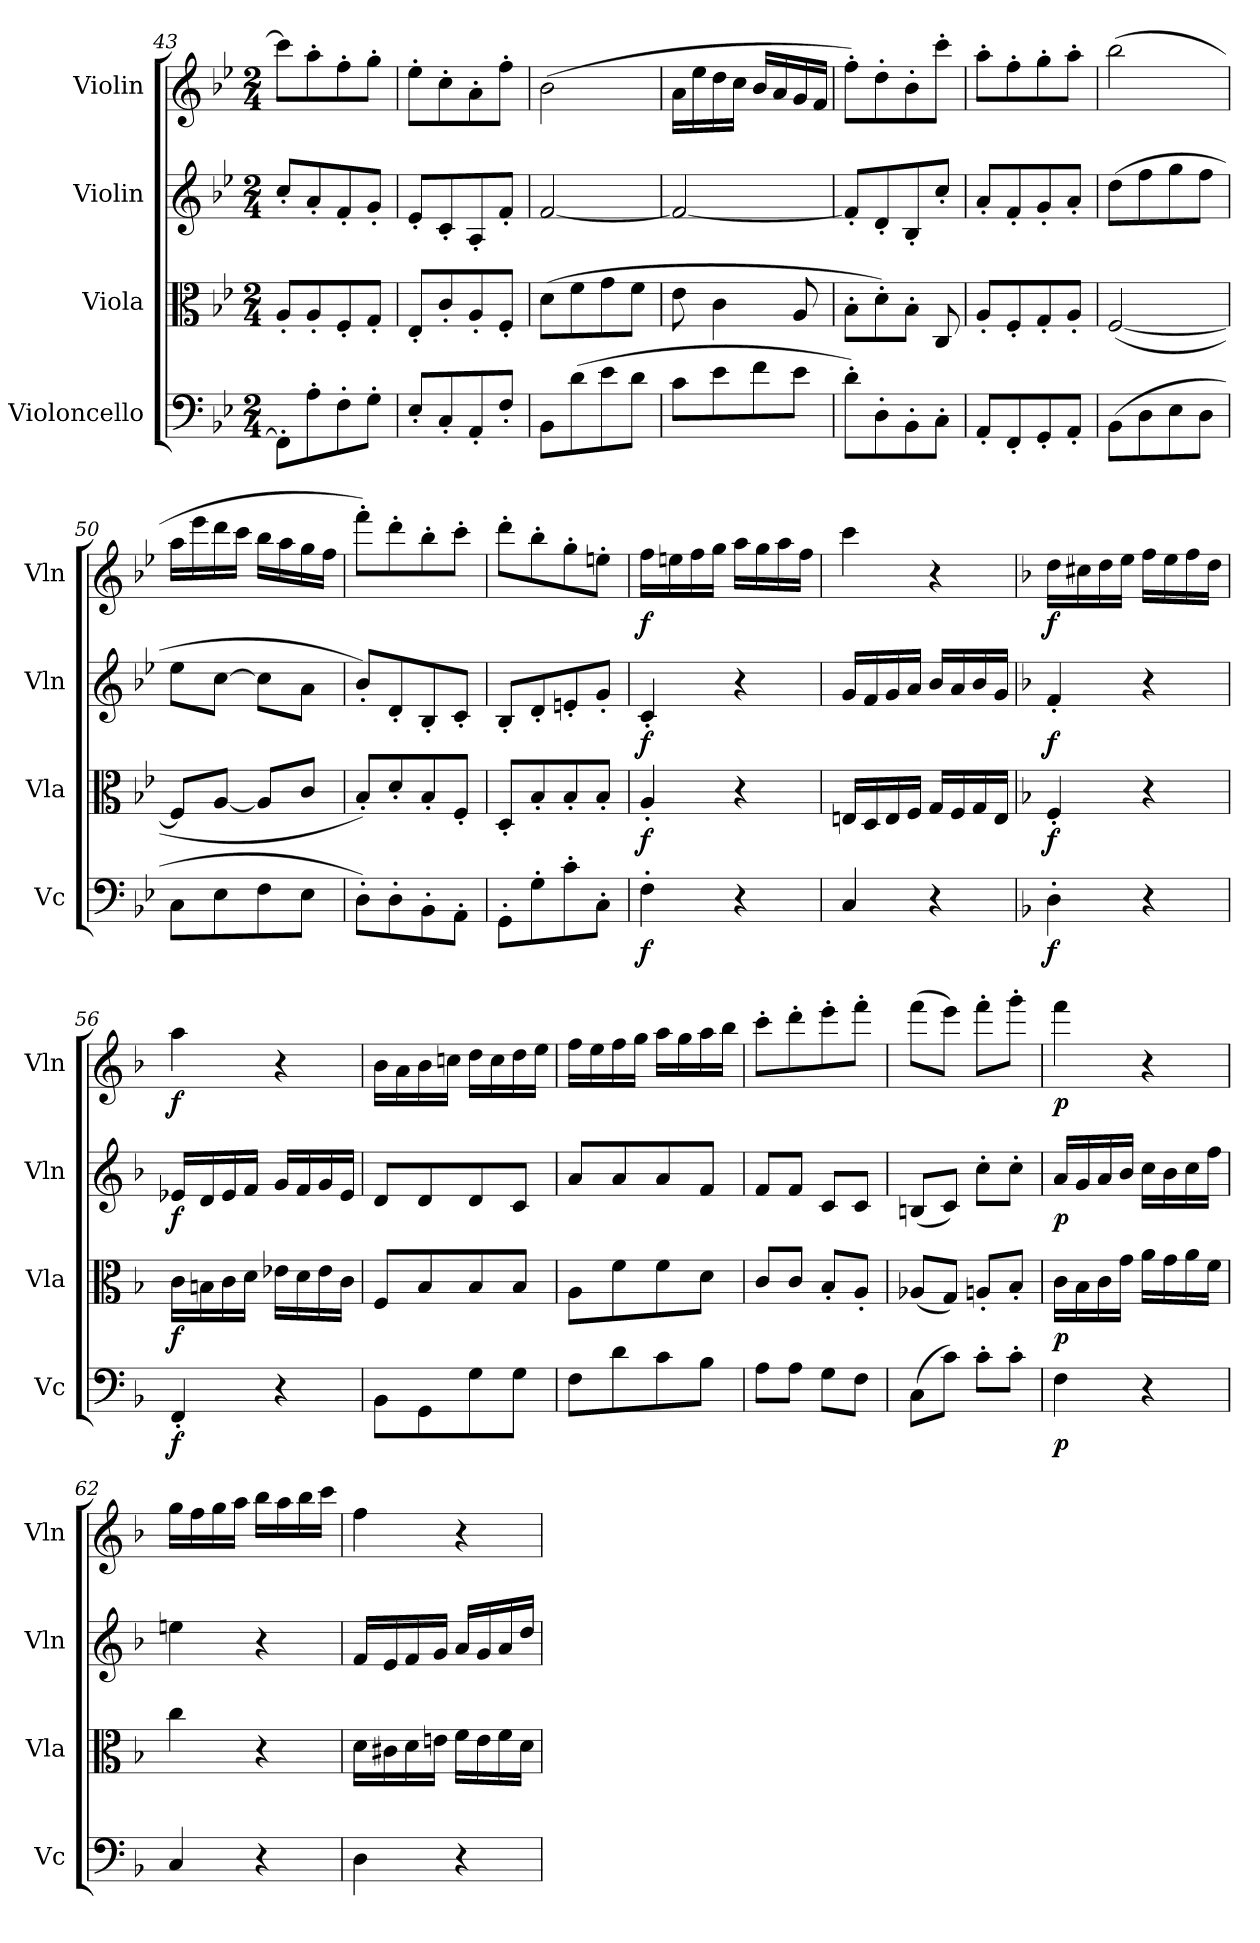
**kern	**dynam	**kern	**dynam	**kern	**dynam	**kern	**dynam
*part4	*part4	*part3	*part3	*part2	*part2	*part1	*part1
*staff4	*staff4	*staff3	*staff3	*staff2	*staff2	*staff1	*staff1
*I"Violoncello	*	*I"Viola	*	*I"Violin	*	*I"Violin	*
*I'Vc	*	*I'Vla	*	*I'Vln	*	*I'Vln	*
*clefF4	*	*clefC3	*	*clefG2	*	*clefG2	*
*k[b-e-]	*	*k[b-e-]	*	*k[b-e-]	*	*k[b-e-]	*
*M2/4	*	*M2/4	*	*M2/4	*	*M2/4	*
=43	=43	=43	=43	=43	=43	=43	=43
8FF'/L]	.	8A'/L	.	8cc'/L	.	8ccc\L]	.
8A'\	.	8A'/	.	8a'/	.	8aa'\	.
8F'\	.	8F'/	.	8f'/	.	8ff'\	.
8G'\J	.	8G'/J	.	8g'/J	.	8gg'\J	.
=44	=44	=44	=44	=44	=44	=44	=44
8E-'/L	.	8E-'/L	.	8e-'/L	.	8ee-'\L	.
8C'/	.	8c'/	.	8c'/	.	8cc'\	.
8AA'/	.	8A'/	.	8A'/	.	8a'\	.
8F'/J	.	8F'/J	.	8f'/J	.	8ff'\J	.
=45	=45	=45	=45	=45	=45	=45	=45
8BB-\L	.	(8d\L	.	[2f/	.	(2b-\	.
(8d\	.	8f\	.	.	.	.	.
8e-\	.	8g\	.	.	.	.	.
8d\J	.	8f\J	.	.	.	.	.
=46	=46	=46	=46	=46	=46	=46	=46
8c\L	.	8e-\	.	2f/_	.	16a\LL	.
.	.	.	.	.	.	16ee-\	.
8e-\	.	4c\	.	.	.	16dd\	.
.	.	.	.	.	.	16cc\JJ	.
8f\	.	.	.	.	.	16b-/LL	.
.	.	.	.	.	.	16a/	.
8e-\J	.	8A/	.	.	.	16g/	.
.	.	.	.	.	.	16f/JJ	.
=47	=47	=47	=47	=47	=47	=47	=47
8d'\L)	.	8B-'\L	.	8f'/L]	.	8ff'\L)	.
8D'\	.	8d'\)	.	8d'/	.	8dd'\	.
8BB-'\	.	8B-'\J	.	8B-'/	.	8b-'\	.
8C'\J	.	8C/	.	8cc'/J	.	8ccc'\J	.
=48	=48	=48	=48	=48	=48	=48	=48
8AA'/L	.	8A'/L	.	8a'/L	.	8aa'\L	.
8FF'/	.	8F'/	.	8f'/	.	8ff'\	.
8GG'/	.	8G'/	.	8g'/	.	8gg'\	.
8AA'/J	.	8A'/J	.	8a'/J	.	8aa'\J	.
=49	=49	=49	=49	=49	=49	=49	=49
(8BB-\L	.	([2F/	.	(8dd\L	.	(2bb-\	.
8D\	.	.	.	8ff\	.	.	.
8E-\	.	.	.	8gg\	.	.	.
8D\J	.	.	.	8ff\J	.	.	.
=50	=50	=50	=50	=50	=50	=50	=50
8C\L	.	8F/L]	.	8ee-\L	.	16aa\LL	.
.	.	.	.	.	.	16eee-\	.
8E-\	.	[8A/J	.	[8cc\J	.	16ddd\	.
.	.	.	.	.	.	16ccc\JJ	.
8F\	.	8A/L]	.	8cc\L]	.	16bb-\LL	.
.	.	.	.	.	.	16aa\	.
8E-\J	.	8c/J	.	8a\J	.	16gg\	.
.	.	.	.	.	.	16ff\JJ	.
=51	=51	=51	=51	=51	=51	=51	=51
8D'\L)	.	8B-'/L)	.	8b-'/L)	.	8fff'\L)	.
8D'\	.	8d'/	.	8d'/	.	8ddd'\	.
8BB-'\	.	8B-'/	.	8B-'/	.	8bb-'\	.
8AA'\J	.	8F'/J	.	8c'/J	.	8ccc'\J	.
=52	=52	=52	=52	=52	=52	=52	=52
8GG'\L	.	8D'/L	.	8B-'/L	.	8ddd'\L	.
8G'\	.	8B-'/	.	8d'/	.	8bb-'\	.
8c'\	.	8B-'/	.	8en'/	.	8gg'\	.
8C'\J	.	8B-'/J	.	8g'/J	.	8een'\J	.
=53	=53	=53	=53	=53	=53	=53	=53
4F'\	f	4A'/	f	4c'/	f	16ff\LL	f
.	.	.	.	.	.	16een\	.
.	.	.	.	.	.	16ff\	.
.	.	.	.	.	.	16gg\JJ	.
4r	.	4r	.	4r	.	16aa\LL	.
.	.	.	.	.	.	16gg\	.
.	.	.	.	.	.	16aa\	.
.	.	.	.	.	.	16ff\JJ	.
=54	=54	=54	=54	=54	=54	=54	=54
4C/	.	16En/LL	.	16g/LL	.	4ccc\	.
.	.	16D/	.	16f/	.	.	.
.	.	16E/	.	16g/	.	.	.
.	.	16F/JJ	.	16a/JJ	.	.	.
4r	.	16G/LL	.	16b-/LL	.	4r	.
.	.	16F/	.	16a/	.	.	.
.	.	16G/	.	16b-/	.	.	.
.	.	16E/JJ	.	16g/JJ	.	.	.
=55	=55	=55	=55	=55	=55	=55	=55
*k[b-]	*	*k[b-]	*	*k[b-]	*	*k[b-]	*
4D'\	f	4F'/	f	4f'/	f	16dd\LL	f
.	.	.	.	.	.	16cc#X\	.
.	.	.	.	.	.	16dd\	.
.	.	.	.	.	.	16ee\JJ	.
4r	.	4r	.	4r	.	16ff\LL	.
.	.	.	.	.	.	16ee\	.
.	.	.	.	.	.	16ff\	.
.	.	.	.	.	.	16dd\JJ	.
=56	=56	=56	=56	=56	=56	=56	=56
4FF'/	f	16c\LL	f	16e-X/LL	f	4aa\	f
.	.	16Bn\	.	16d/	.	.	.
.	.	16c\	.	16e-/	.	.	.
.	.	16d\JJ	.	16f/JJ	.	.	.
4r	.	16e-X\LL	.	16g/LL	.	4r	.
.	.	16d\	.	16f/	.	.	.
.	.	16e-\	.	16g/	.	.	.
.	.	16c\JJ	.	16e-/JJ	.	.	.
=57	=57	=57	=57	=57	=57	=57	=57
8BB-\L	.	8F/L	.	8d/L	.	16b-\LL	.
.	.	.	.	.	.	16a\	.
8GG\	.	8B-/	.	8d/	.	16b-\	.
.	.	.	.	.	.	16ccn\JJ	.
8G\	.	8B-/	.	8d/	.	16dd\LL	.
.	.	.	.	.	.	16cc\	.
8G\J	.	8B-/J	.	8c/J	.	16dd\	.
.	.	.	.	.	.	16ee\JJ	.
=58	=58	=58	=58	=58	=58	=58	=58
8F\L	.	8A\L	.	8a/L	.	16ff\LL	.
.	.	.	.	.	.	16ee\	.
8d\	.	8f\	.	8a/	.	16ff\	.
.	.	.	.	.	.	16gg\JJ	.
8c\	.	8f\	.	8a/	.	16aa\LL	.
.	.	.	.	.	.	16gg\	.
8B-\J	.	8d\J	.	8f/J	.	16aa\	.
.	.	.	.	.	.	16bb-\JJ	.
=59	=59	=59	=59	=59	=59	=59	=59
8A\L	.	8c/L	.	8f/L	.	8ccc'\L	.
8A\J	.	8c/J	.	8f/J	.	8ddd'\	.
8G\L	.	8B-'/L	.	8c/L	.	8eee'\	.
8F\J	.	8A'/J	.	8c/J	.	8fff'\J	.
=60	=60	=60	=60	=60	=60	=60	=60
(8C\L	.	(8A-X/L	.	(8Bn/L	.	(8fff\L	.
8c\J)	.	8G/J)	.	8c/J)	.	8eee\J)	.
8c'\L	.	8An'/L	.	8cc'\L	.	8fff'\L	.
8c'\J	.	8B-'/J	.	8cc'\J	.	8ggg'\J	.
=61	=61	=61	=61	=61	=61	=61	=61
4F\	p	16c\LL	p	16a/LL	p	4fff\	p
.	.	16B-\	.	16g/	.	.	.
.	.	16c\	.	16a/	.	.	.
.	.	16g\JJ	.	16b-/JJ	.	.	.
4r	.	16a\LL	.	16cc\LL	.	4r	.
.	.	16g\	.	16b-\	.	.	.
.	.	16a\	.	16cc\	.	.	.
.	.	16f\JJ	.	16ff\JJ	.	.	.
=62	=62	=62	=62	=62	=62	=62	=62
4C/	.	4cc\	.	4een\	.	16gg\LL	.
.	.	.	.	.	.	16ff\	.
.	.	.	.	.	.	16gg\	.
.	.	.	.	.	.	16aa\JJ	.
4r	.	4r	.	4r	.	16bb-\LL	.
.	.	.	.	.	.	16aa\	.
.	.	.	.	.	.	16bb-\	.
.	.	.	.	.	.	16ccc\JJ	.
=63	=63	=63	=63	=63	=63	=63	=63
4D\	.	16d\LL	.	16f/LL	.	4ff\	.
.	.	16c#X\	.	16e/	.	.	.
.	.	16d\	.	16f/	.	.	.
.	.	16en\JJ	.	16g/JJ	.	.	.
4r	.	16f\LL	.	16a/LL	.	4r	.
.	.	16e\	.	16g/	.	.	.
.	.	16f\	.	16a/	.	.	.
.	.	16d\JJ	.	16dd/JJ	.	.	.
=	=	=	=	=	=	=	=
*-	*-	*-	*-	*-	*-	*-	*-
